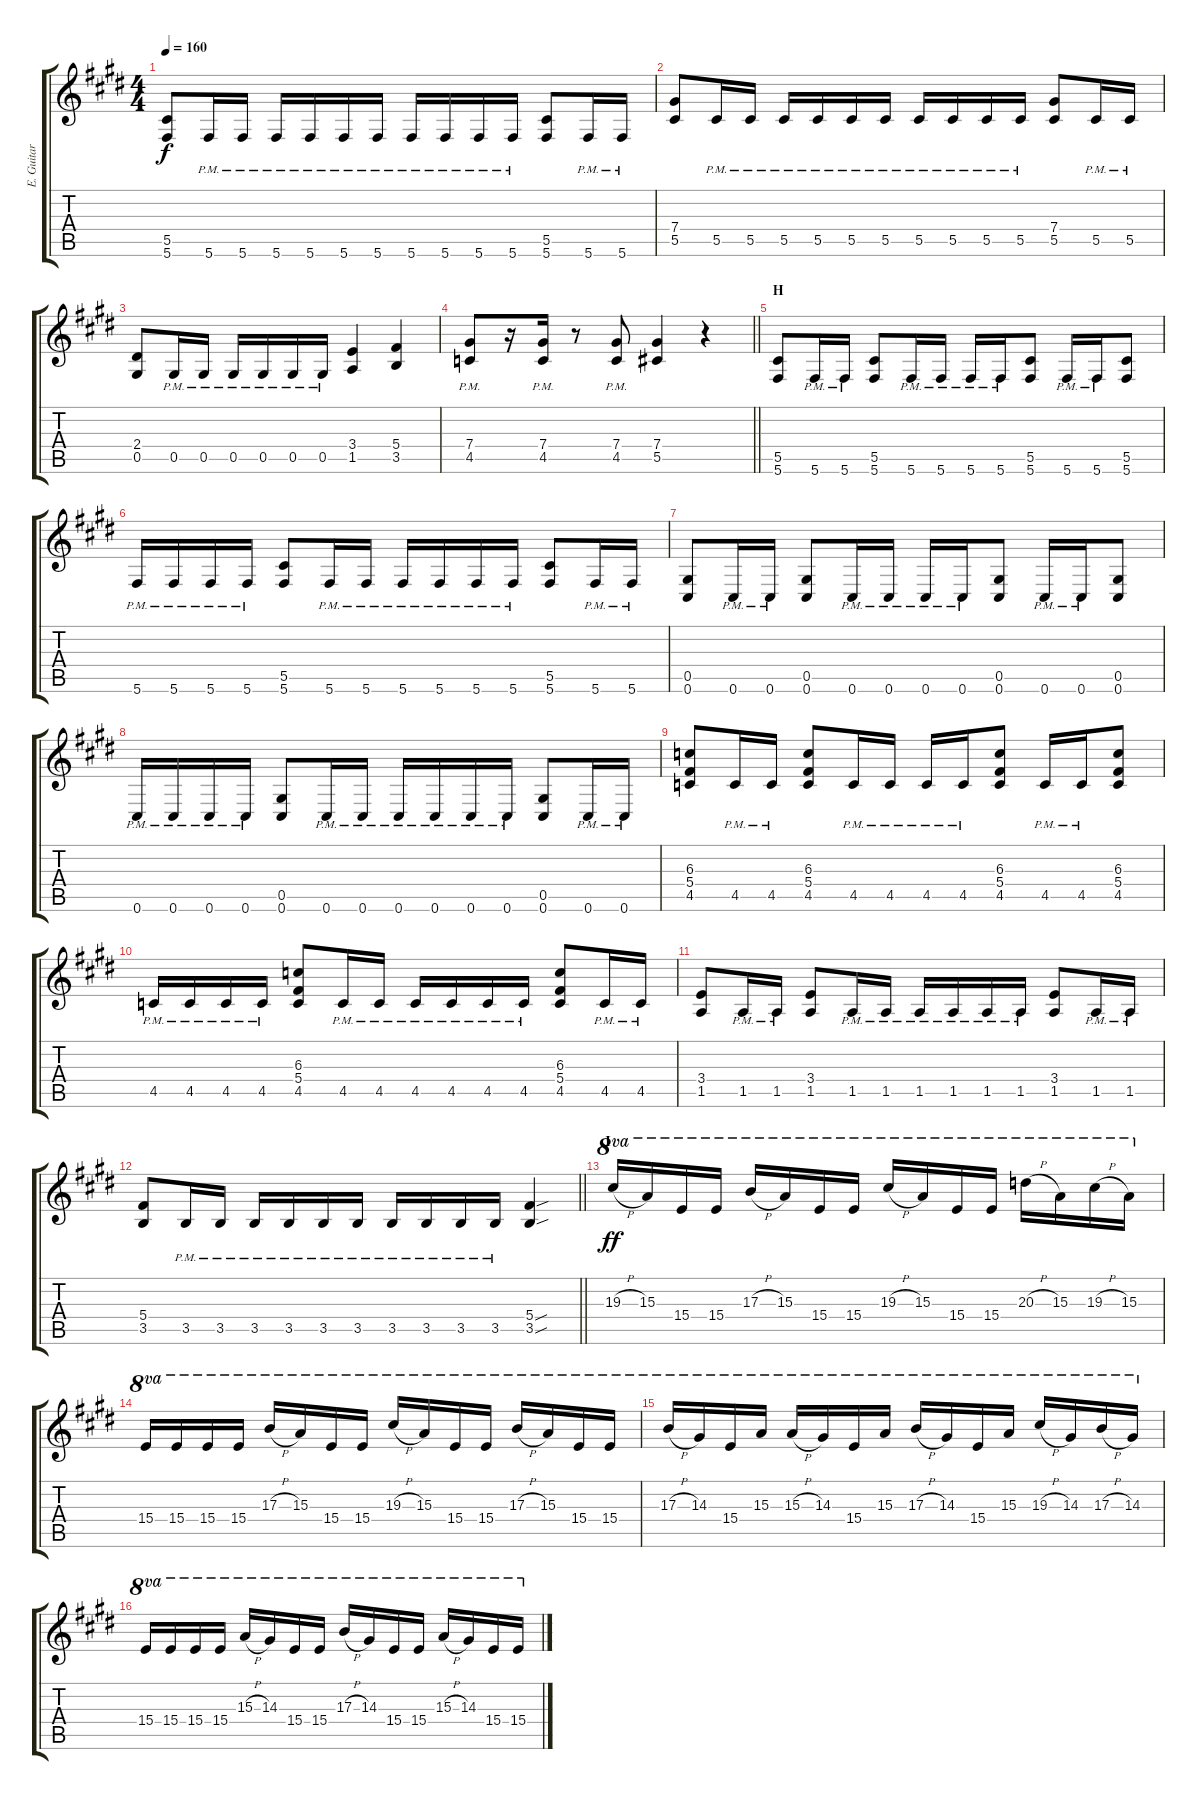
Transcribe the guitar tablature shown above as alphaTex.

\track ("E. Guitar I" "E. Guitar ") {instrument overdrivenguitar}
\staff {score tabs}
\tuning (Eb4 Bb3 Gb3 Db3 Ab2 Db2) {hide}
\ts (4 4)
\tempo 160
\clef g2
\ks e
(5.5 5.6).8{dy f} 5.6{pm}.16 5.6{pm}.16 5.6{pm}.16 5.6{pm}.16 5.6{pm}.16 5.6{pm}.16 5.6{pm}.16 5.6{pm}.16 5.6{pm}.16 5.6{pm}.16 (5.5 5.6).8 5.6{pm}.16 5.6{pm}.16 |
(7.4 5.5).8 5.5{pm}.16 5.5{pm}.16 5.5{pm}.16 5.5{pm}.16 5.5{pm}.16 5.5{pm}.16 5.5{pm}.16 5.5{pm}.16 5.5{pm}.16 5.5{pm}.16 (7.4 5.5).8 5.5{pm}.16 5.5{pm}.16 |
(2.4 0.5).8 0.5{pm}.16 0.5{pm}.16 0.5{pm}.16 0.5{pm}.16 0.5{pm}.16 0.5{pm}.16 (3.4 1.5).4 (5.4 3.5).4 |
\barLineRight lightlight
(7.4{pm} 4.5).8 r.16 (7.4{pm} 4.5).16 r.8 (7.4 4.5{pm}).8 (7.4 5.5).4 r.4 |
\section ("" "H")
(5.5 5.6).8 5.6{pm}.16 5.6{pm}.16 (5.5 5.6).8 5.6{pm}.16 5.6{pm}.16 5.6{pm}.16 5.6{pm}.16 (5.5 5.6).8 5.6{pm}.16 5.6{pm}.16 (5.5 5.6).8 |
5.6{pm}.16 5.6{pm}.16 5.6{pm}.16 5.6{pm}.16 (5.5 5.6).8 5.6{pm}.16 5.6{pm}.16 5.6{pm}.16 5.6{pm}.16 5.6{pm}.16 5.6{pm}.16 (5.5 5.6).8 5.6{pm}.16 5.6{pm}.16 |
(0.5 0.6).8 0.6{pm}.16 0.6{pm}.16 (0.5 0.6).8 0.6{pm}.16 0.6{pm}.16 0.6{pm}.16 0.6{pm}.16 (0.5 0.6).8 0.6{pm}.16 0.6{pm}.16 (0.5 0.6).8 |
0.6{pm}.16 0.6{pm}.16 0.6{pm}.16 0.6{pm}.16 (0.5 0.6).8 0.6{pm}.16 0.6{pm}.16 0.6{pm}.16 0.6{pm}.16 0.6{pm}.16 0.6{pm}.16 (0.5 0.6).8 0.6{pm}.16 0.6{pm}.16 |
(6.3 5.4 4.5).8 4.5{pm}.16 4.5{pm}.16 (6.3 5.4 4.5).8 4.5{pm}.16 4.5{pm}.16 4.5{pm}.16 4.5{pm}.16 (6.3 5.4 4.5).8 4.5{pm}.16 4.5{pm}.16 (6.3 5.4 4.5).8 |
4.5{pm}.16 4.5{pm}.16 4.5{pm}.16 4.5{pm}.16 (6.3 5.4 4.5).8 4.5{pm}.16 4.5{pm}.16 4.5{pm}.16 4.5{pm}.16 4.5{pm}.16 4.5{pm}.16 (6.3 5.4 4.5).8 4.5{pm}.16 4.5{pm}.16 |
(3.4 1.5).8 1.5{pm}.16 1.5{pm}.16 (3.4 1.5).8 1.5{pm}.16 1.5{pm}.16 1.5{pm}.16 1.5{pm}.16 1.5{pm}.16 1.5{pm}.16 (3.4 1.5).8 1.5{pm}.16 1.5{pm}.16 |
\barLineRight lightlight
(5.4 3.5).8 3.5{pm}.16 3.5{pm}.16 3.5{pm}.16 3.5{pm}.16 3.5{pm}.16 3.5{pm}.16 3.5{pm}.16 3.5{pm}.16 3.5{pm}.16 3.5{pm}.16 (5.4{sou} 3.5{sou}).4 |
\section ("" "I")
19.3{h}.16{ot 8va dy ff} 15.3.16{ot 8va} 15.4.16{ot 8va} 15.4.16{ot 8va} 17.3{h}.16{ot 8va} 15.3.16{ot 8va} 15.4.16{ot 8va} 15.4.16{ot 8va} 19.3{h}.16{ot 8va} 15.3.16{ot 8va} 15.4.16{ot 8va} 15.4.16{ot 8va} 20.3{h}.16{ot 8va} 15.3.16{ot 8va} 19.3{h}.16{ot 8va} 15.3.16{ot 8va} |
15.4.16{ot 8va} 15.4.16{ot 8va} 15.4.16{ot 8va} 15.4.16{ot 8va} 17.3{h}.16{ot 8va} 15.3.16{ot 8va} 15.4.16{ot 8va} 15.4.16{ot 8va} 19.3{h}.16{ot 8va} 15.3.16{ot 8va} 15.4.16{ot 8va} 15.4.16{ot 8va} 17.3{h}.16{ot 8va} 15.3.16{ot 8va} 15.4.16{ot 8va} 15.4.16{ot 8va} |
17.3{h}.16{ot 8va} 14.3.16{ot 8va} 15.4.16{ot 8va} 15.3.16{ot 8va} 15.3{h}.16{ot 8va} 14.3.16{ot 8va} 15.4.16{ot 8va} 15.3.16{ot 8va} 17.3{h}.16{ot 8va} 14.3.16{ot 8va} 15.4.16{ot 8va} 15.3.16{ot 8va} 19.3{h}.16{ot 8va} 14.3.16{ot 8va} 17.3{h}.16{ot 8va} 14.3.16{ot 8va} |
15.4.16{ot 8va} 15.4.16{ot 8va} 15.4.16{ot 8va} 15.4.16{ot 8va} 15.3{h}.16{ot 8va} 14.3.16{ot 8va} 15.4.16{ot 8va} 15.4.16{ot 8va} 17.3{h}.16{ot 8va} 14.3.16{ot 8va} 15.4.16{ot 8va} 15.4.16{ot 8va} 15.3{h}.16{ot 8va} 14.3.16{ot 8va} 15.4.16{ot 8va} 15.4.16{ot 8va}
